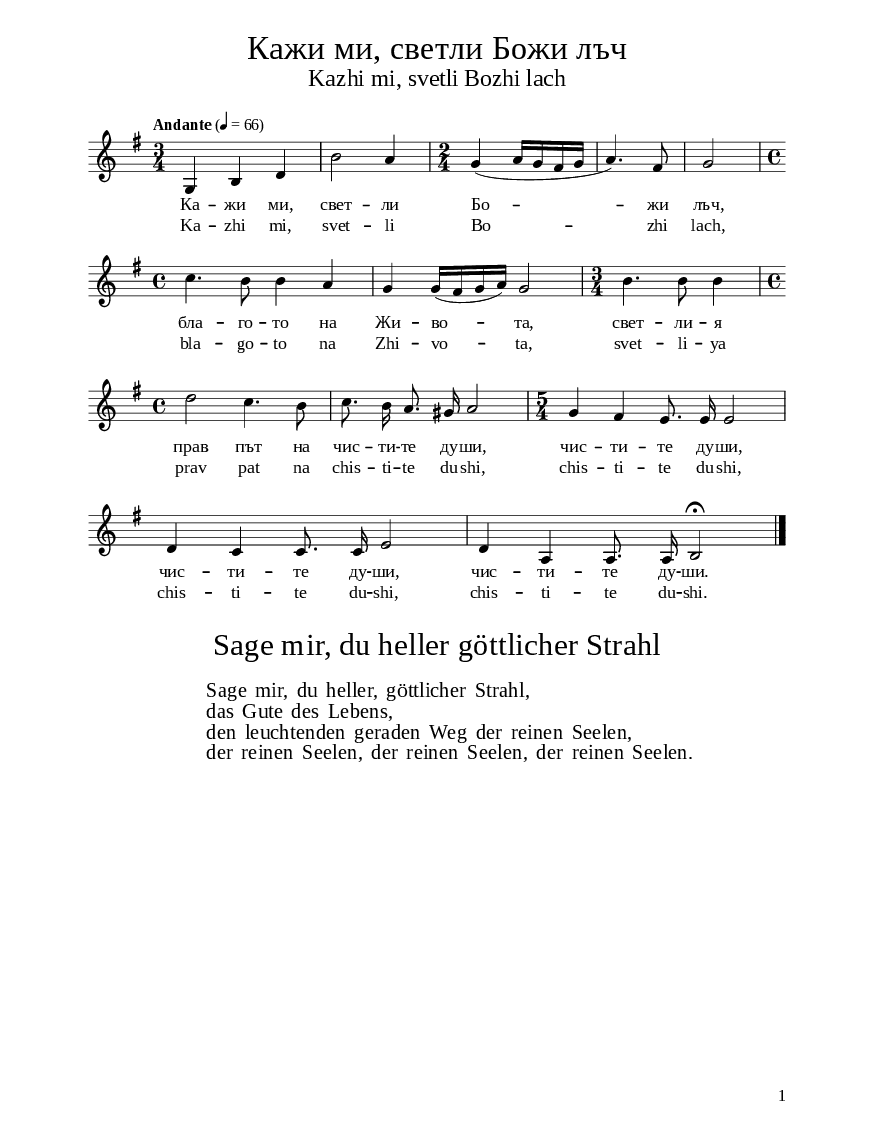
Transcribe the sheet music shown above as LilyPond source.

\version "2.24.0"

% include paper part and global functions
\include "include/globals.ily"

\bookpart {
  \include "include/bookpart-paper.ily"
  \score {
    \include "include/score-layout.ily"

    \new Voice \absolute {
      \clef treble
      \key g \major
      \time 3/4
      \tempoFunc "Andante" 4 "66"
      \autoBeamOff
      g4  b4  d'4 | % 2
      b'2  a'4 | % 3
      \time 2/4  | % 3
      g'4 (  a'16 [  g'16  fis'16  g'16
      ] | % 4
      a'4. )  fis'8 | % 5
      g'2 \break | % 6
      \time 4/4  | % 6
      c''4.  b'8  b'4  a'4 | % 7
      g'4  g'16 ( [  fis'16  g'16  a'16
      ) ]  g'2 | % 8
      \time 3/4  | % 8
      b'4.  b'8  b'4 \break | % 9
      \time 4/4  | % 9
      d''2  c''4.  b'8 |
      c''8.  b'16  a'8.  gis'16
      a'2 | % 11
      \time 5/4  | % 11
      g'4  fis'4  e'8.  e'16  e'2
      \break | % 12
      d'4  c'4  c'8.  c'16  e'2 | % 13
      d'4  a4  a8.  a16  b2 ^\fermata
      \bar "|."
    }

    \addlyrics {
      Ка -- жи ми, свет -- ли Бо --
      жи лъч, бла -- го -- то
      на Жи -- во --   та, свет --
      ли -- я прав път на чис -- ти --
      те ду -- ши, чис -- ти -- те ду --
      ши, чис -- ти -- те ду -- ши, чис --
      ти -- те ду -- ши.}
      \addlyrics {
        Ka -- zhi mi, svet -- li Bo --
        zhi lach, bla -- go -- to
        na Zhi -- vo --   ta, svet --
        li -- ya prav pat na chis -- ti --
        te du -- shi, chis -- ti -- te du --
        shi, chis -- ti -- te du -- shi, chis --
        ti -- te du -- shi.}

        \header {
          title = \titleFunc "Кажи ми, светли Божи лъч" "Kazhi mi, svetli Bozhi lach"
        }

        \midi{}

      } % score

      % include foreign translation(s) of the song
      \version "2.22.1"

\markup \fill-line { \fontsize #deTitleFontSize "Sage mir, du heller göttlicher Strahl" }
\markup \null
\markup \null
\markup \fontsize #deCoupletFontSize {
  \hspace #10
  \override #`(baseline-skip . ,deCoupletBaselineSkip)
  \column {
    \line { " " Sage mir, du heller, göttlicher Strahl, }
    \line { " " das Gute des Lebens, }
    \line { " " den leuchtenden geraden Weg der reinen Seelen,}
    \line { " " der reinen Seelen,  der reinen Seelen,  der reinen Seelen.}
  }
}


    } % bookpart

    % Più mosso
    %
